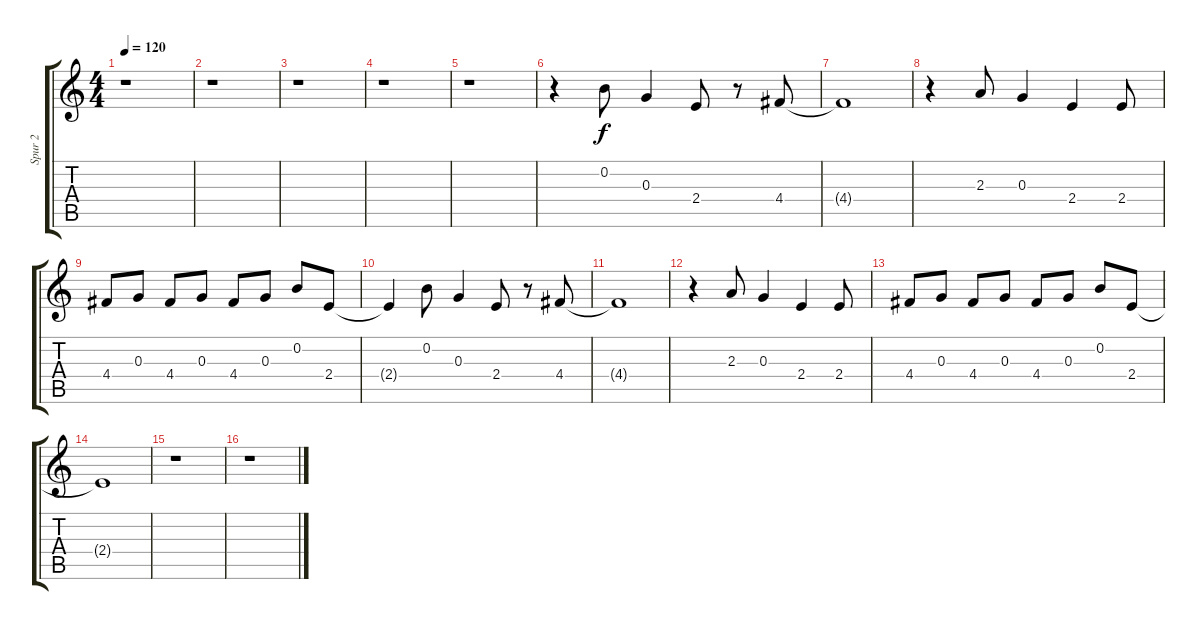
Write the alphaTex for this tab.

\track ("Spur 2" "Spur 2") {instrument electricguitarclean}
\staff {score tabs}
\tuning (E4 B3 G3 D3 A2 E2) {hide}
\ts (4 4)
\tempo 120
\clef g2
\ks c
r.1{dy f instrument electricguitarclean} |
r.1 |
r.1 |
r.1 |
r.1 |
r.4 0.2.8 0.3.4 2.4.8 r.8 4.4.8 |
4.4{t}.1 |
r.4 2.3.8 0.3.4 2.4.4 2.4.8 |
4.4.8 0.3.8 4.4.8 0.3.8 4.4.8 0.3.8 0.2.8 2.4.8 |
2.4{t}.4 0.2.8 0.3.4 2.4.8 r.8 4.4.8 |
4.4{t}.1 |
r.4 2.3.8 0.3.4 2.4.4 2.4.8 |
4.4.8 0.3.8 4.4.8 0.3.8 4.4.8 0.3.8 0.2.8 2.4.8 |
2.4{t}.1 |
r.1 |
r.1
